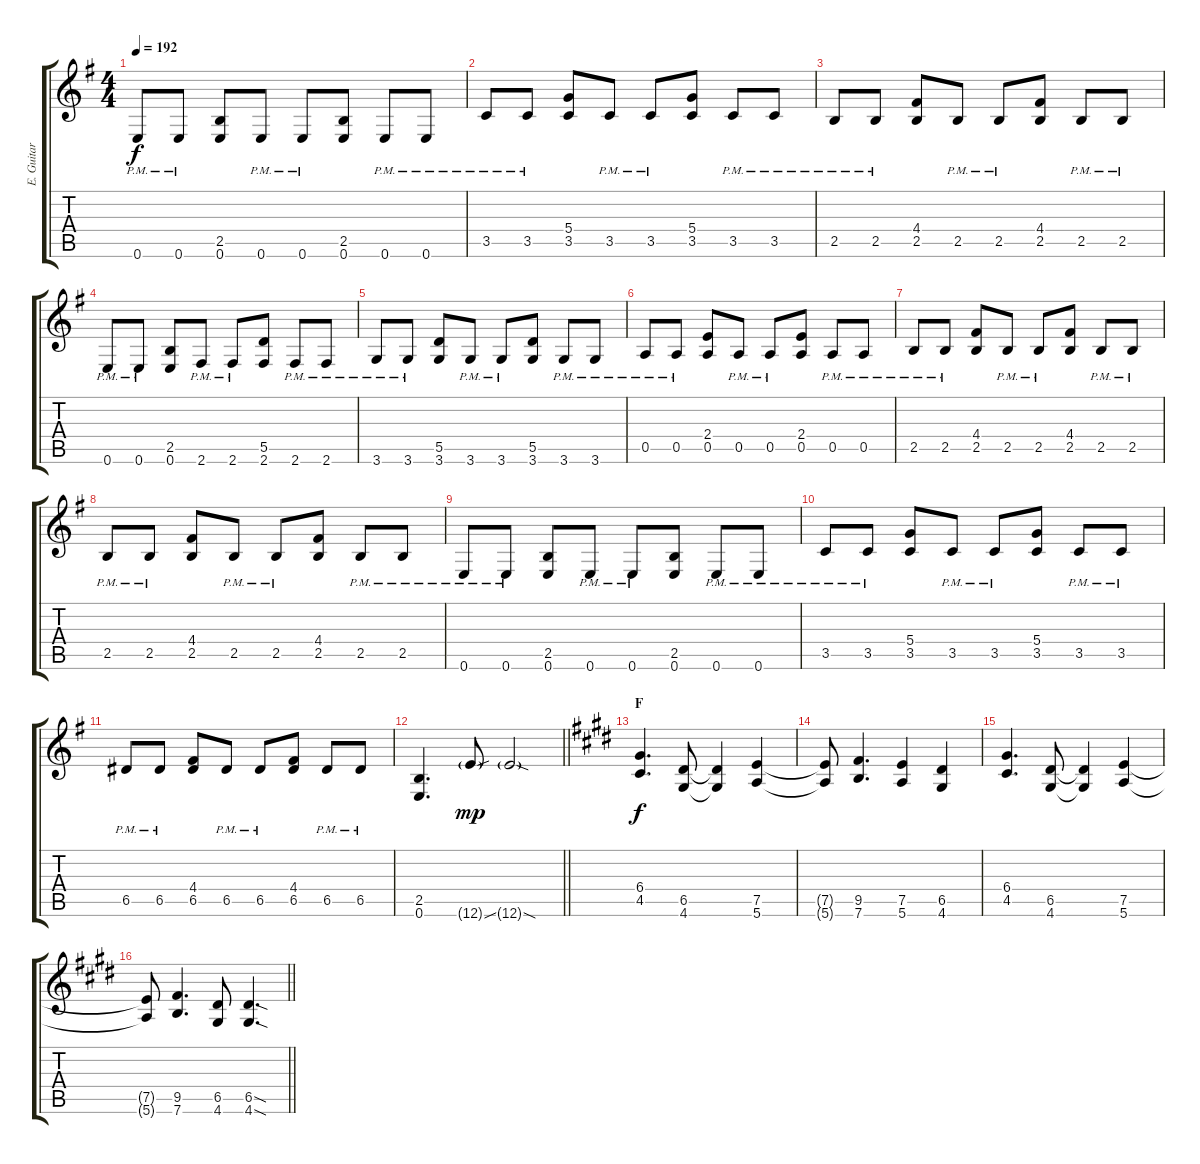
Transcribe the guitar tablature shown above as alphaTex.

\track ("E. Guitar I" "E. Guitar ") {instrument overdrivenguitar}
\staff {score tabs}
\tuning (E4 B3 G3 D3 A2 E2) {hide}
\ts (4 4)
\tempo 192
\clef g2
\ks g
0.6{pm}.8{dy f} 0.6{pm}.8 (2.5 0.6).8 0.6{pm}.8 0.6{pm}.8 (2.5 0.6).8 0.6{pm}.8 0.6{pm}.8 |
3.5{pm}.8 3.5{pm}.8 (5.4 3.5).8 3.5{pm}.8 3.5{pm}.8 (5.4 3.5).8 3.5{pm}.8 3.5{pm}.8 |
2.5{pm}.8 2.5{pm}.8 (4.4 2.5).8 2.5{pm}.8 2.5{pm}.8 (4.4 2.5).8 2.5{pm}.8 2.5{pm}.8 |
0.6{pm}.8 0.6{pm}.8 (2.5 0.6).8 2.6{pm}.8 2.6{pm}.8 (5.5 2.6).8 2.6{pm}.8 2.6{pm}.8 |
3.6{pm}.8 3.6{pm}.8 (5.5 3.6).8 3.6{pm}.8 3.6{pm}.8 (5.5 3.6).8 3.6{pm}.8 3.6{pm}.8 |
0.5{pm}.8 0.5{pm}.8 (2.4 0.5).8 0.5{pm}.8 0.5{pm}.8 (2.4 0.5).8 0.5{pm}.8 0.5{pm}.8 |
2.5{pm}.8 2.5{pm}.8 (4.4 2.5).8 2.5{pm}.8 2.5{pm}.8 (4.4 2.5).8 2.5{pm}.8 2.5{pm}.8 |
2.5{pm}.8 2.5{pm}.8 (4.4 2.5).8 2.5{pm}.8 2.5{pm}.8 (4.4 2.5).8 2.5{pm}.8 2.5{pm}.8 |
0.6{pm}.8 0.6{pm}.8 (2.5 0.6).8 0.6{pm}.8 0.6{pm}.8 (2.5 0.6).8 0.6{pm}.8 0.6{pm}.8 |
3.5{pm}.8 3.5{pm}.8 (5.4 3.5).8 3.5{pm}.8 3.5{pm}.8 (5.4 3.5).8 3.5{pm}.8 3.5{pm}.8 |
6.5{pm}.8 6.5{pm}.8 (4.4 6.5).8 6.5{pm}.8 6.5{pm}.8 (4.4 6.5).8 6.5{pm}.8 6.5{pm}.8 |
\barLineRight lightlight
(2.5 0.6).4{d} 12.6{sou g}.8{dy mp} 12.6{sod g}.2 |
\section ("" "F")
\ks e
(6.4 4.5).4{d dy f} (6.5 4.6).8 (6.5{t} 4.6{t}).4 (7.5 5.6).4 |
(7.5{t} 5.6{t}).8 (9.5 7.6).4{d} (7.5 5.6).4 (6.5 4.6).4 |
(6.4 4.5).4{d} (6.5 4.6).8 (6.5{t} 4.6{t}).4 (7.5 5.6).4 |
\barLineRight lightlight
(7.5{t} 5.6{t}).8 (9.5 7.6).4{d} (6.5 4.6).8 (6.5{sod} 4.6{sod}).4{d}
